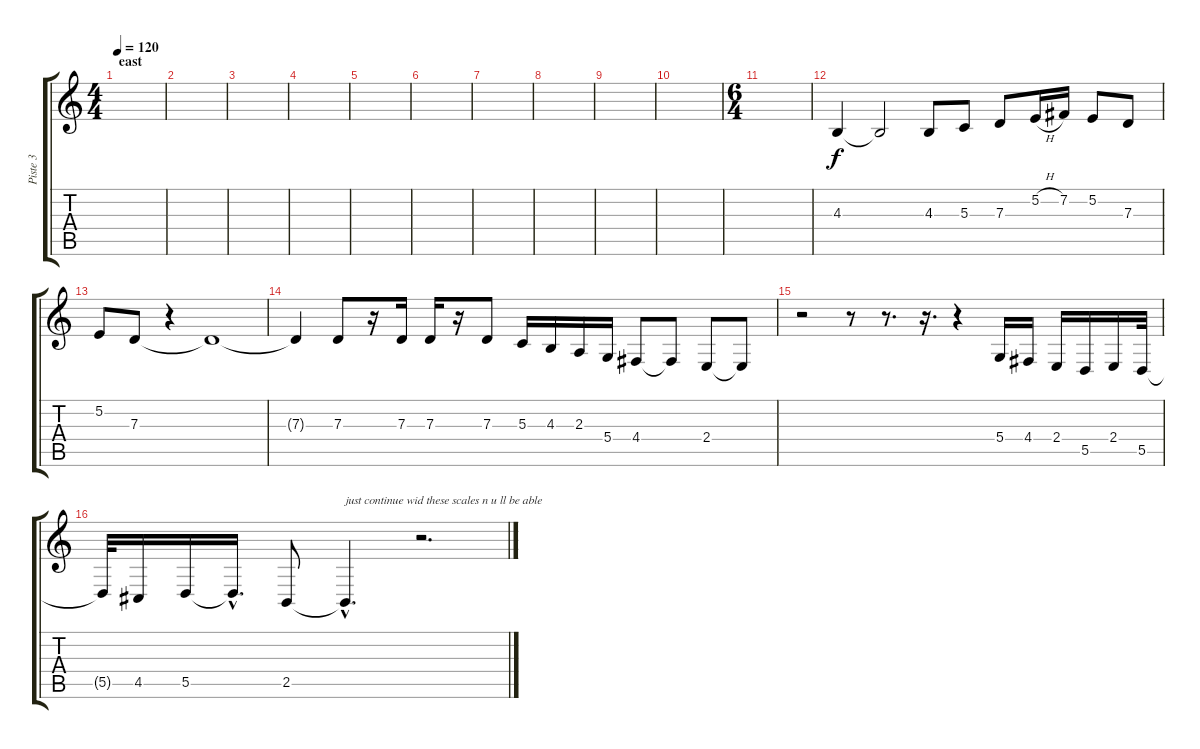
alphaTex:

\track ("Piste 3" "Piste 3") {instrument violin}
\staff {score tabs}
\tuning (E4 B3 G3 D3 A2 E2) {hide}
\ts (4 4)
\section ("" "east")
\tempo 120
\clef g2
\ks c
|
|
|
|
|
|
|
|
|
|
\ts (6 4)
|
4.3.4 4.3{t}.2 4.3.8 5.3.8 7.3.8 5.2{h}.16 7.2.16 5.2.8 7.3.8 |
5.2.8 7.3.8 r.4 7.3{t}.1 |
7.3{t}.4 7.3.8 r.16 7.3.16 7.3.16 r.16 7.3.8 5.3.16 4.3.16 2.3.16 5.4.16 4.4.8 4.4{t}.8 2.4.8 2.4{t}.8 |
r.2 r.8 r.8{d} r.16{d} r.4 5.4.16 4.4.16 2.4.16 5.5.16 2.4.16 5.5.32 |
5.5{t}.32 4.5.16 5.5.16 5.5{hac t}.16{d} 2.5.8 2.5{hac t}.4{d txt "just continue wid these scales n u ll be able"} r.2{d}
